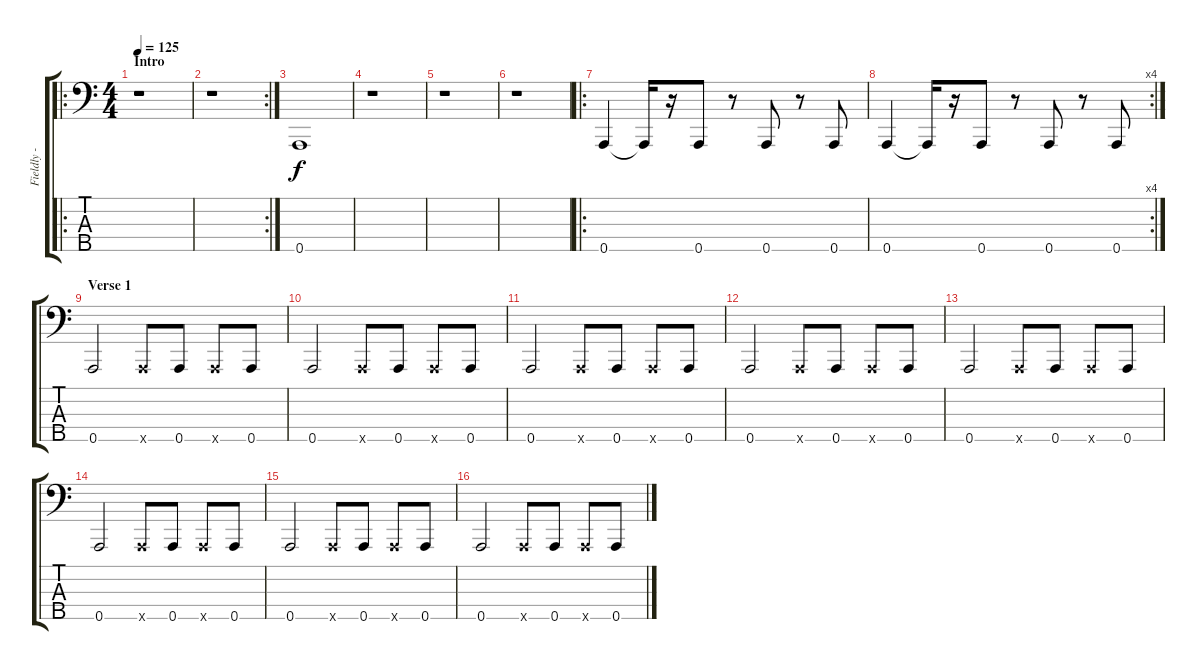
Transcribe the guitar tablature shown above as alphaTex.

\track ("Fieldly - Bass" "Fieldly - ") {instrument slapbass1}
\staff {score tabs}
\tuning (F2 C2 G1 D1 A0) {hide}
\ro
\ts (4 4)
\section ("" "Intro")
\tempo 125
\clef f4
\ks c
r.1{dy f instrument slapbass1} |
\rc 2
r.1 |
0.5.1 |
r.1 |
r.1 |
r.1 |
\ro
0.5.4 0.5{t}.16 r.16 0.5.8 r.8 0.5.8 r.8 0.5.8 |
\rc 4
0.5.4 0.5{t}.16 r.16 0.5.8 r.8 0.5.8 r.8 0.5.8 |
\section ("" "Verse 1")
0.5.2{instrument electricbassfinger} 0.5{x}.8 0.5.8 0.5{x}.8 0.5.8 |
0.5.2 0.5{x}.8 0.5.8 0.5{x}.8 0.5.8 |
0.5.2 0.5{x}.8 0.5.8 0.5{x}.8 0.5.8 |
0.5.2 0.5{x}.8 0.5.8 0.5{x}.8 0.5.8 |
0.5.2 0.5{x}.8 0.5.8 0.5{x}.8 0.5.8 |
0.5.2 0.5{x}.8 0.5.8 0.5{x}.8 0.5.8 |
0.5.2 0.5{x}.8 0.5.8 0.5{x}.8 0.5.8 |
0.5.2 0.5{x}.8 0.5.8 0.5{x}.8 0.5.8
